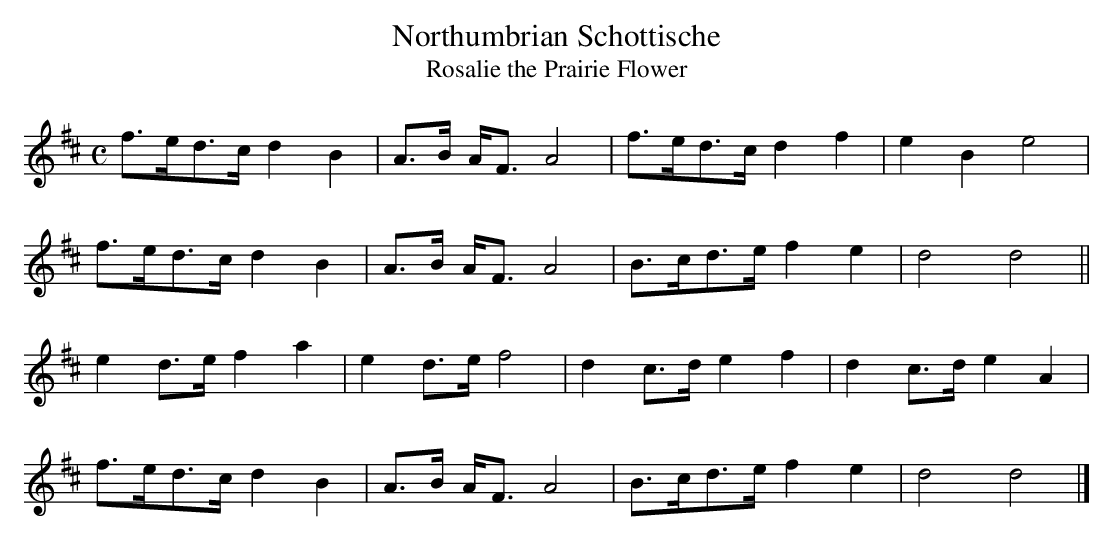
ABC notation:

X:1
T:Northumbrian Schottische
T:Rosalie the Prairie Flower
M:C
L:1/8
K:Dmajor
f3/2e/d3/2c/ d2 B2|A3/2B/ A/F3/2 A4|f3/2e/d3/2c/ d2 f2|e2 B2 e4|
f3/2e/d3/2c/ d2 B2|A3/2B/ A/F3/2 A4|B3/2c/d3/2e/ f2 e2|d4d4||
e2d3/2e/ f2a2|e2 d3/2e/f4|d2 c3/2d/ e2 f2|d2 c3/2d/ e2 A2|
f3/2e/d3/2c/ d2 B2|A3/2B/ A/F3/2 A4|B3/2c/d3/2e/ f2 e2|d4d4|]
